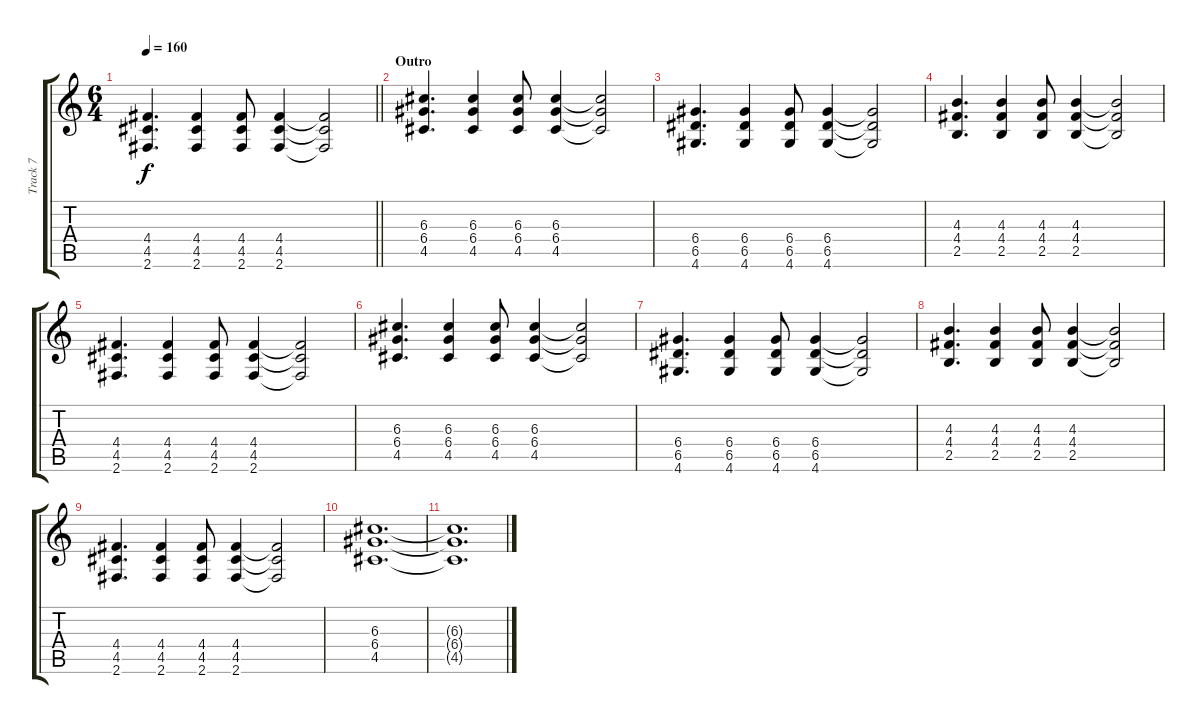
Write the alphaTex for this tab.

\track ("Track 7" "Track 7") {instrument overdrivenguitar}
\staff {score tabs}
\tuning (E4 B3 G3 D3 A2 E2) {hide}
\ts (6 4)
\tempo 160
\clef g2
\barLineRight lightlight
\ks c
(4.4 4.5 2.6).4{d dy f} (4.4 4.5 2.6).4 (4.4 4.5 2.6).8 (4.4 4.5 2.6).4 (4.4{t} 4.5{t} 2.6{t}).2 |
\section ("" "Outro")
(6.3 6.4 4.5).4{d} (6.3 6.4 4.5).4 (6.3 6.4 4.5).8 (6.3 6.4 4.5).4 (6.3{t} 6.4{t} 4.5{t}).2 |
(6.4 6.5 4.6).4{d} (6.4 6.5 4.6).4 (6.4 6.5 4.6).8 (6.4 6.5 4.6).4 (6.4{t} 6.5{t} 4.6{t}).2 |
(4.3 4.4 2.5).4{d} (4.3 4.4 2.5).4 (4.3 4.4 2.5).8 (4.3 4.4 2.5).4 (4.3{t} 4.4{t} 2.5{t}).2 |
(4.4 4.5 2.6).4{d} (4.4 4.5 2.6).4 (4.4 4.5 2.6).8 (4.4 4.5 2.6).4 (4.4{t} 4.5{t} 2.6{t}).2 |
(6.3 6.4 4.5).4{d} (6.3 6.4 4.5).4 (6.3 6.4 4.5).8 (6.3 6.4 4.5).4 (6.3{t} 6.4{t} 4.5{t}).2 |
(6.4 6.5 4.6).4{d} (6.4 6.5 4.6).4 (6.4 6.5 4.6).8 (6.4 6.5 4.6).4 (6.4{t} 6.5{t} 4.6{t}).2 |
(4.3 4.4 2.5).4{d} (4.3 4.4 2.5).4 (4.3 4.4 2.5).8 (4.3 4.4 2.5).4 (4.3{t} 4.4{t} 2.5{t}).2 |
(4.4 4.5 2.6).4{d} (4.4 4.5 2.6).4 (4.4 4.5 2.6).8 (4.4 4.5 2.6).4 (4.4{t} 4.5{t} 2.6{t}).2 |
(6.3 6.4 4.5).1{d} |
(6.3{t} 6.4{t} 4.5{t}).1{d}
